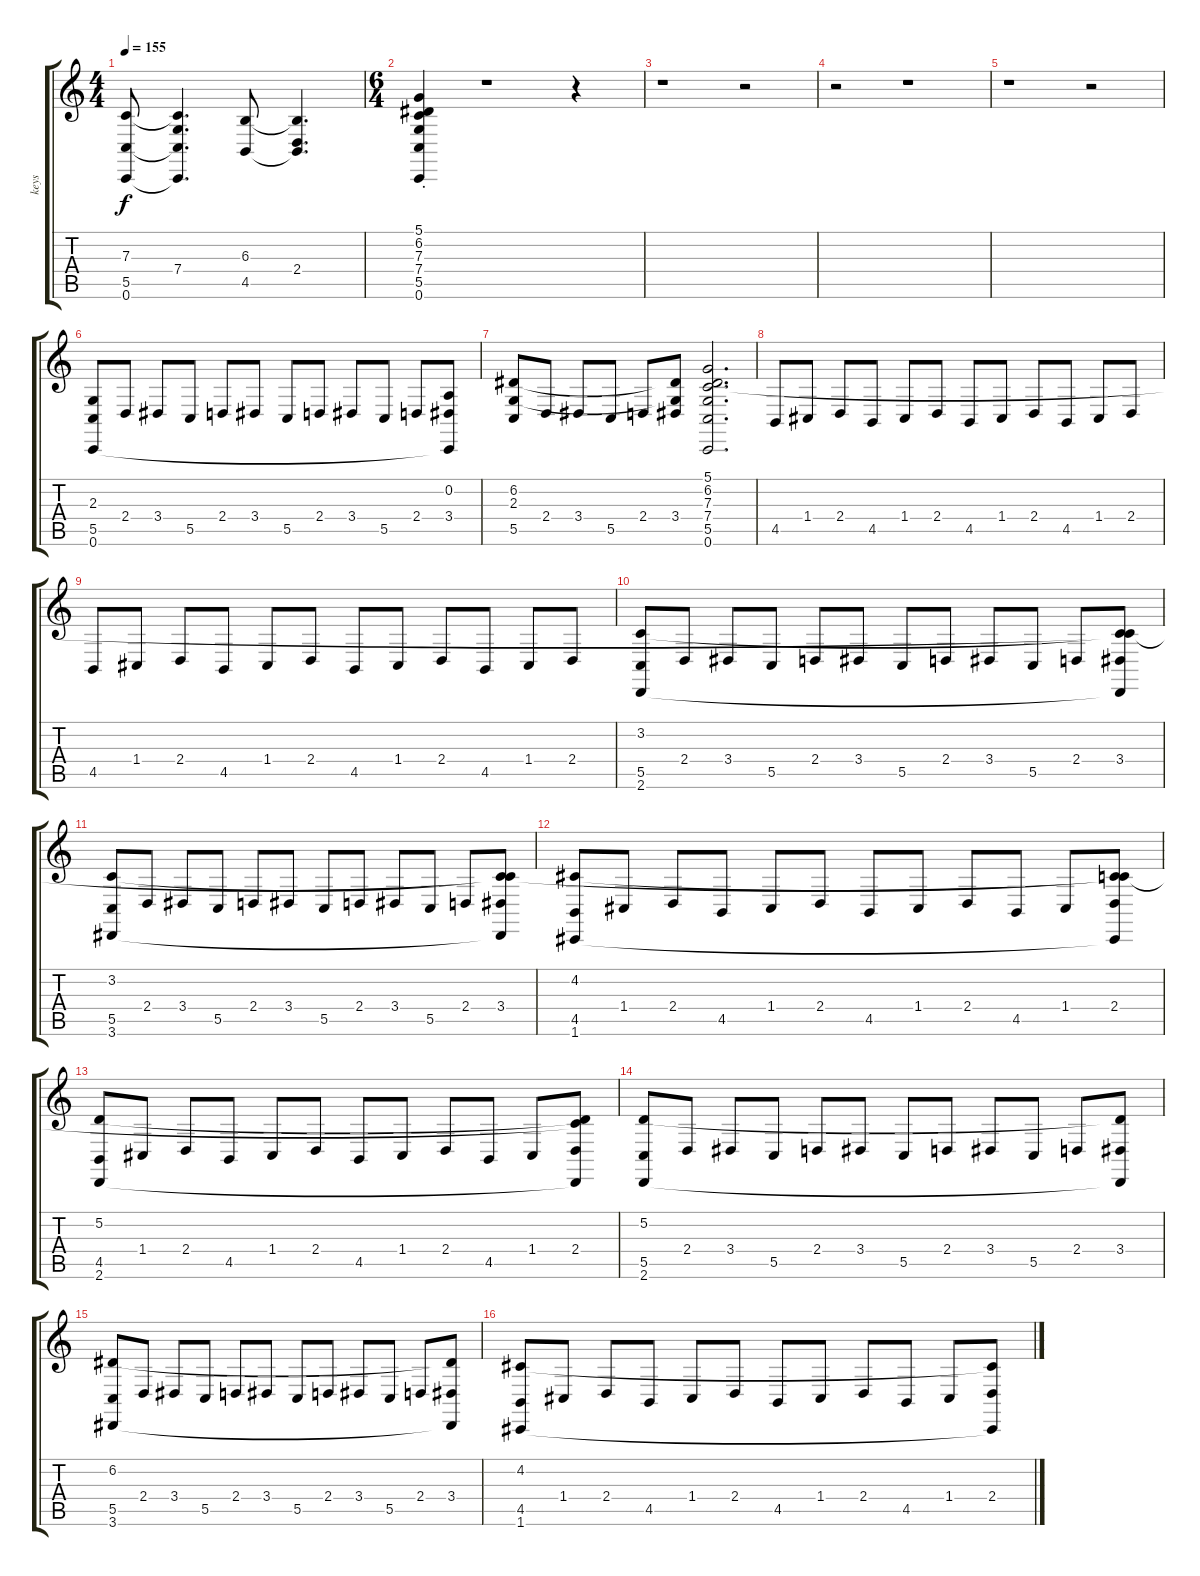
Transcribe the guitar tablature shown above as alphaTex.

\track ("keys" "keys") {instrument drawbarorgan}
\staff {score tabs}
\tuning (D4 A3 F3 C3 G2 C2) {hide}
\ts (4 4)
\tempo 155
\clef g2
\ks c
(7.3 5.5 0.6).8{dy f} (7.3{t} 7.4 5.5{t} 0.6{t}).4{d} (6.3 4.5).8 (6.3{t} 2.4 4.5{t}).4{d} |
\ts (6 4)
(5.1{st} 6.2{st} 7.3{st} 7.4{st} 5.5{st} 0.6{st}).4 r.1 r.4 |
r.1 r.2 |
r.2 r.1 |
r.1 r.2 |
(2.3 5.5 0.6).8 2.4.8 3.4.8 5.5.8 2.4.8 3.4.8 5.5.8 2.4.8 3.4.8 5.5.8 2.4.8 (0.2 3.4 0.6{t}).8 |
(6.2 2.3 5.5).8 2.4.8 3.4.8 5.5.8 2.4.8 (6.2{t} 2.3{t} 3.4).8 (5.1 6.2 7.3 7.4 5.5 0.6).2{d} |
4.5.8 1.4.8 2.4.8 4.5.8 1.4.8 2.4.8 4.5.8 1.4.8 2.4.8 4.5.8 1.4.8 2.4.8 |
4.5.8 1.4.8 2.4.8 4.5.8 1.4.8 2.4.8 4.5.8 1.4.8 2.4.8 4.5.8 1.4.8 2.4.8 |
(3.2 5.5 2.6).8 2.4.8 3.4.8 5.5.8 2.4.8 3.4.8 5.5.8 2.4.8 3.4.8 5.5.8 2.4.8 (3.2{t} 7.3{t} 3.4 2.6{t}).8 |
(3.2 5.5 3.6).8 2.4.8 3.4.8 5.5.8 2.4.8 3.4.8 5.5.8 2.4.8 3.4.8 5.5.8 2.4.8 (3.2{t} 7.3{t} 3.4 3.6{t}).8 |
(4.2 4.5 1.6).8 1.4.8 2.4.8 4.5.8 1.4.8 2.4.8 4.5.8 1.4.8 2.4.8 4.5.8 1.4.8 (4.2{t} 7.3{t} 2.4 1.6{t}).8 |
(5.2 4.5 2.6).8 1.4.8 2.4.8 4.5.8 1.4.8 2.4.8 4.5.8 1.4.8 2.4.8 4.5.8 1.4.8 (5.2{t} 7.3{t} 2.4 2.6{t}).8 |
(5.2 5.5 2.6).8 2.4.8 3.4.8 5.5.8 2.4.8 3.4.8 5.5.8 2.4.8 3.4.8 5.5.8 2.4.8 (5.2{t} 3.4 2.6{t}).8 |
(6.2 5.5 3.6).8 2.4.8 3.4.8 5.5.8 2.4.8 3.4.8 5.5.8 2.4.8 3.4.8 5.5.8 2.4.8 (6.2{t} 3.4 3.6{t}).8 |
(4.2 4.5 1.6).8 1.4.8 2.4.8 4.5.8 1.4.8 2.4.8 4.5.8 1.4.8 2.4.8 4.5.8 1.4.8 (4.2{t} 2.4 1.6{t}).8
